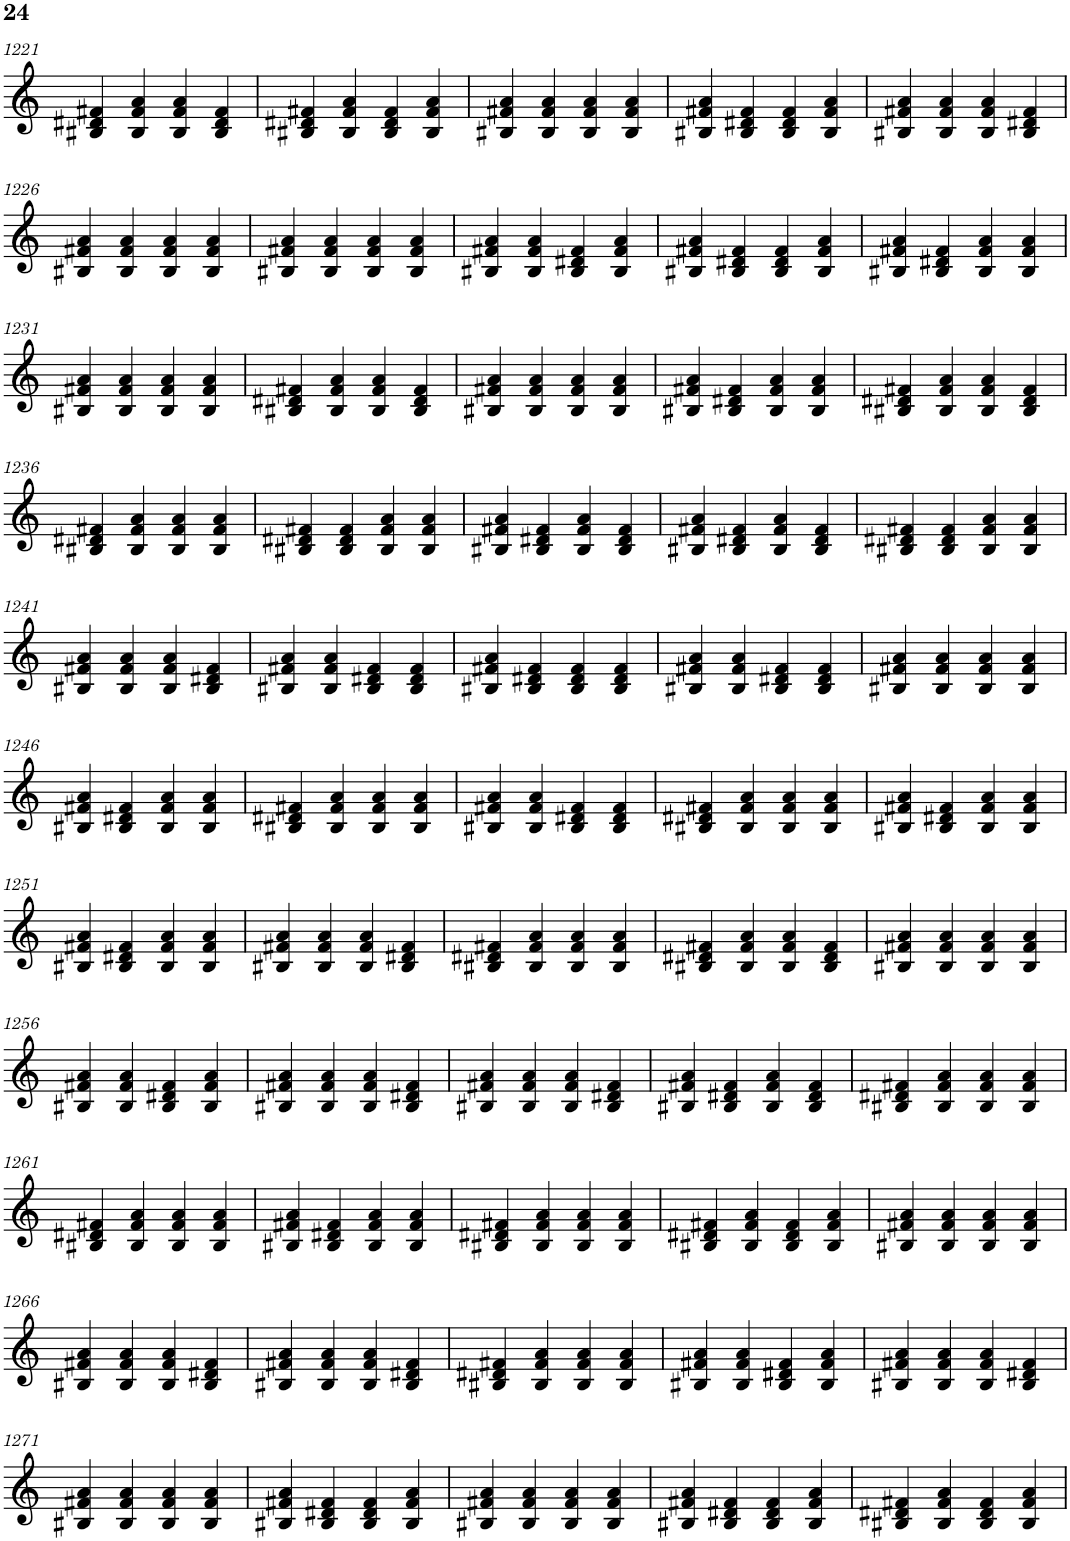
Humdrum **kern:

**kern
*part1
*staff1
*I"Piano, Danio rerio
*I'Pno.
!!LO:PB:g=z
*clefG2
*k[]
*M4/4
=1221
4B#X/ 4d#X/ 4f#X/
4B#/ 4f#/ 4a/
4B#/ 4f#/ 4a/
4B#/ 4d#/ 4f#/
=1222
4B#X/ 4d#X/ 4f#X/
4B#/ 4f#/ 4a/
4B#/ 4d#/ 4f#/
4B#/ 4f#/ 4a/
=1223
4B#X/ 4f#X/ 4a/
4B#/ 4f#/ 4a/
4B#/ 4f#/ 4a/
4B#/ 4f#/ 4a/
=1224
4B#X/ 4f#X/ 4a/
4B#/ 4d#X/ 4f#/
4B#/ 4d#/ 4f#/
4B#/ 4f#/ 4a/
=1225
4B#X/ 4f#X/ 4a/
4B#/ 4f#/ 4a/
4B#/ 4f#/ 4a/
4B#/ 4d#X/ 4f#/
!!LO:LB:g=z
=1226
4B#X/ 4f#X/ 4a/
4B#/ 4f#/ 4a/
4B#/ 4f#/ 4a/
4B#/ 4f#/ 4a/
=1227
4B#X/ 4f#X/ 4a/
4B#/ 4f#/ 4a/
4B#/ 4f#/ 4a/
4B#/ 4f#/ 4a/
=1228
4B#X/ 4f#X/ 4a/
4B#/ 4f#/ 4a/
4B#/ 4d#X/ 4f#/
4B#/ 4f#/ 4a/
=1229
4B#X/ 4f#X/ 4a/
4B#/ 4d#X/ 4f#/
4B#/ 4d#/ 4f#/
4B#/ 4f#/ 4a/
=1230
4B#X/ 4f#X/ 4a/
4B#/ 4d#X/ 4f#/
4B#/ 4f#/ 4a/
4B#/ 4f#/ 4a/
!!LO:LB:g=z
=1231
4B#X/ 4f#X/ 4a/
4B#/ 4f#/ 4a/
4B#/ 4f#/ 4a/
4B#/ 4f#/ 4a/
=1232
4B#X/ 4d#X/ 4f#X/
4B#/ 4f#/ 4a/
4B#/ 4f#/ 4a/
4B#/ 4d#/ 4f#/
=1233
4B#X/ 4f#X/ 4a/
4B#/ 4f#/ 4a/
4B#/ 4f#/ 4a/
4B#/ 4f#/ 4a/
=1234
4B#X/ 4f#X/ 4a/
4B#/ 4d#X/ 4f#/
4B#/ 4f#/ 4a/
4B#/ 4f#/ 4a/
=1235
4B#X/ 4d#X/ 4f#X/
4B#/ 4f#/ 4a/
4B#/ 4f#/ 4a/
4B#/ 4d#/ 4f#/
!!LO:LB:g=z
=1236
4B#X/ 4d#X/ 4f#X/
4B#/ 4f#/ 4a/
4B#/ 4f#/ 4a/
4B#/ 4f#/ 4a/
=1237
4B#X/ 4d#X/ 4f#X/
4B#/ 4d#/ 4f#/
4B#/ 4f#/ 4a/
4B#/ 4f#/ 4a/
=1238
4B#X/ 4f#X/ 4a/
4B#/ 4d#X/ 4f#/
4B#/ 4f#/ 4a/
4B#/ 4d#/ 4f#/
=1239
4B#X/ 4f#X/ 4a/
4B#/ 4d#X/ 4f#/
4B#/ 4f#/ 4a/
4B#/ 4d#/ 4f#/
=1240
4B#X/ 4d#X/ 4f#X/
4B#/ 4d#/ 4f#/
4B#/ 4f#/ 4a/
4B#/ 4f#/ 4a/
!!LO:LB:g=z
=1241
4B#X/ 4f#X/ 4a/
4B#/ 4f#/ 4a/
4B#/ 4f#/ 4a/
4B#/ 4d#X/ 4f#/
=1242
4B#X/ 4f#X/ 4a/
4B#/ 4f#/ 4a/
4B#/ 4d#X/ 4f#/
4B#/ 4d#/ 4f#/
=1243
4B#X/ 4f#X/ 4a/
4B#/ 4d#X/ 4f#/
4B#/ 4d#/ 4f#/
4B#/ 4d#/ 4f#/
=1244
4B#X/ 4f#X/ 4a/
4B#/ 4f#/ 4a/
4B#/ 4d#X/ 4f#/
4B#/ 4d#/ 4f#/
=1245
4B#X/ 4f#X/ 4a/
4B#/ 4f#/ 4a/
4B#/ 4f#/ 4a/
4B#/ 4f#/ 4a/
!!LO:LB:g=z
=1246
4B#X/ 4f#X/ 4a/
4B#/ 4d#X/ 4f#/
4B#/ 4f#/ 4a/
4B#/ 4f#/ 4a/
=1247
4B#X/ 4d#X/ 4f#X/
4B#/ 4f#/ 4a/
4B#/ 4f#/ 4a/
4B#/ 4f#/ 4a/
=1248
4B#X/ 4f#X/ 4a/
4B#/ 4f#/ 4a/
4B#/ 4d#X/ 4f#/
4B#/ 4d#/ 4f#/
=1249
4B#X/ 4d#X/ 4f#X/
4B#/ 4f#/ 4a/
4B#/ 4f#/ 4a/
4B#/ 4f#/ 4a/
=1250
4B#X/ 4f#X/ 4a/
4B#/ 4d#X/ 4f#/
4B#/ 4f#/ 4a/
4B#/ 4f#/ 4a/
!!LO:LB:g=z
=1251
4B#X/ 4f#X/ 4a/
4B#/ 4d#X/ 4f#/
4B#/ 4f#/ 4a/
4B#/ 4f#/ 4a/
=1252
4B#X/ 4f#X/ 4a/
4B#/ 4f#/ 4a/
4B#/ 4f#/ 4a/
4B#/ 4d#X/ 4f#/
=1253
4B#X/ 4d#X/ 4f#X/
4B#/ 4f#/ 4a/
4B#/ 4f#/ 4a/
4B#/ 4f#/ 4a/
=1254
4B#X/ 4d#X/ 4f#X/
4B#/ 4f#/ 4a/
4B#/ 4f#/ 4a/
4B#/ 4d#/ 4f#/
=1255
4B#X/ 4f#X/ 4a/
4B#/ 4f#/ 4a/
4B#/ 4f#/ 4a/
4B#/ 4f#/ 4a/
!!LO:LB:g=z
=1256
4B#X/ 4f#X/ 4a/
4B#/ 4f#/ 4a/
4B#/ 4d#X/ 4f#/
4B#/ 4f#/ 4a/
=1257
4B#X/ 4f#X/ 4a/
4B#/ 4f#/ 4a/
4B#/ 4f#/ 4a/
4B#/ 4d#X/ 4f#/
=1258
4B#X/ 4f#X/ 4a/
4B#/ 4f#/ 4a/
4B#/ 4f#/ 4a/
4B#/ 4d#X/ 4f#/
=1259
4B#X/ 4f#X/ 4a/
4B#/ 4d#X/ 4f#/
4B#/ 4f#/ 4a/
4B#/ 4d#/ 4f#/
=1260
4B#X/ 4d#X/ 4f#X/
4B#/ 4f#/ 4a/
4B#/ 4f#/ 4a/
4B#/ 4f#/ 4a/
!!LO:LB:g=z
=1261
4B#X/ 4d#X/ 4f#X/
4B#/ 4f#/ 4a/
4B#/ 4f#/ 4a/
4B#/ 4f#/ 4a/
=1262
4B#X/ 4f#X/ 4a/
4B#/ 4d#X/ 4f#/
4B#/ 4f#/ 4a/
4B#/ 4f#/ 4a/
=1263
4B#X/ 4d#X/ 4f#X/
4B#/ 4f#/ 4a/
4B#/ 4f#/ 4a/
4B#/ 4f#/ 4a/
=1264
4B#X/ 4d#X/ 4f#X/
4B#/ 4f#/ 4a/
4B#/ 4d#/ 4f#/
4B#/ 4f#/ 4a/
=1265
4B#X/ 4f#X/ 4a/
4B#/ 4f#/ 4a/
4B#/ 4f#/ 4a/
4B#/ 4f#/ 4a/
!!LO:LB:g=z
=1266
4B#X/ 4f#X/ 4a/
4B#/ 4f#/ 4a/
4B#/ 4f#/ 4a/
4B#/ 4d#X/ 4f#/
=1267
4B#X/ 4f#X/ 4a/
4B#/ 4f#/ 4a/
4B#/ 4f#/ 4a/
4B#/ 4d#X/ 4f#/
=1268
4B#X/ 4d#X/ 4f#X/
4B#/ 4f#/ 4a/
4B#/ 4f#/ 4a/
4B#/ 4f#/ 4a/
=1269
4B#X/ 4f#X/ 4a/
4B#/ 4f#/ 4a/
4B#/ 4d#X/ 4f#/
4B#/ 4f#/ 4a/
=1270
4B#X/ 4f#X/ 4a/
4B#/ 4f#/ 4a/
4B#/ 4f#/ 4a/
4B#/ 4d#X/ 4f#/
!!LO:LB:g=z
=1271
4B#X/ 4f#X/ 4a/
4B#/ 4f#/ 4a/
4B#/ 4f#/ 4a/
4B#/ 4f#/ 4a/
=1272
4B#X/ 4f#X/ 4a/
4B#/ 4d#X/ 4f#/
4B#/ 4d#/ 4f#/
4B#/ 4f#/ 4a/
=1273
4B#X/ 4f#X/ 4a/
4B#/ 4f#/ 4a/
4B#/ 4f#/ 4a/
4B#/ 4f#/ 4a/
=1274
4B#X/ 4f#X/ 4a/
4B#/ 4d#X/ 4f#/
4B#/ 4d#/ 4f#/
4B#/ 4f#/ 4a/
=1275
4B#X/ 4d#X/ 4f#X/
4B#/ 4f#/ 4a/
4B#/ 4d#/ 4f#/
4B#/ 4f#/ 4a/
=
*-
